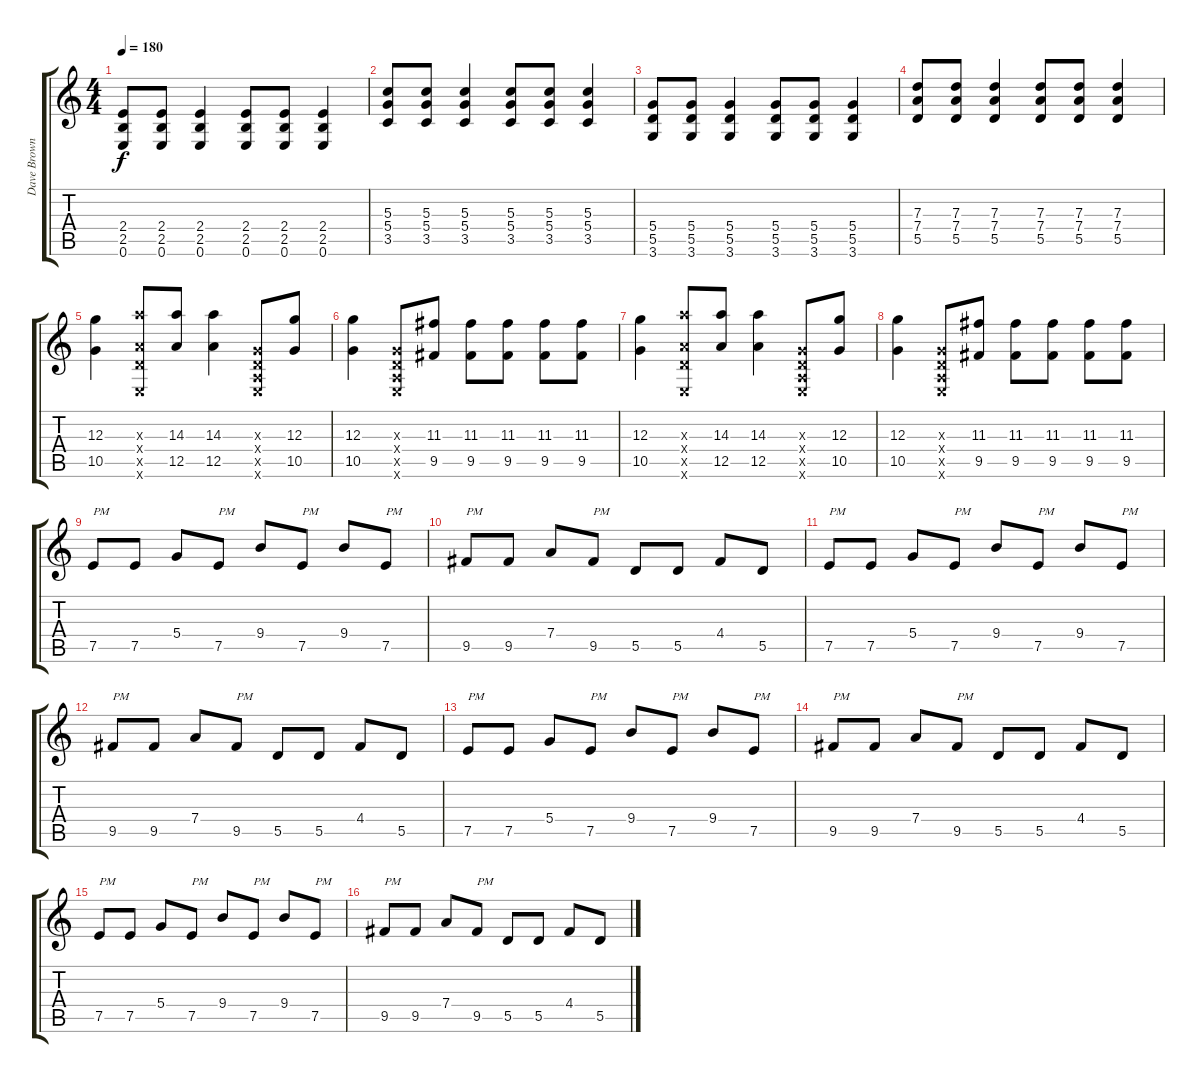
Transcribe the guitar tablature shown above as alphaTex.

\track ("Dave Brownsound" "Dave Brown") {instrument distortionguitar}
\staff {score tabs}
\tuning (E4 B3 G3 D3 A2 E2) {hide}
\ts (4 4)
\tempo 180
\clef g2
\ks c
(2.4 2.5 0.6).8{dy f} (2.4 2.5 0.6).8 (2.4 2.5 0.6).4 (2.4 2.5 0.6).8 (2.4 2.5 0.6).8 (2.4 2.5 0.6).4 |
(5.3 5.4 3.5).8 (5.3 5.4 3.5).8 (5.3 5.4 3.5).4 (5.3 5.4 3.5).8 (5.3 5.4 3.5).8 (5.3 5.4 3.5).4 |
(5.4 5.5 3.6).8 (5.4 5.5 3.6).8 (5.4 5.5 3.6).4 (5.4 5.5 3.6).8 (5.4 5.5 3.6).8 (5.4 5.5 3.6).4 |
(7.3 7.4 5.5).8 (7.3 7.4 5.5).8 (7.3 7.4 5.5).4 (7.3 7.4 5.5).8 (7.3 7.4 5.5).8 (7.3 7.4 5.5).4 |
(12.3 10.5).4 (14.3{x} 0.4{x} 12.5{x} 0.6{x}).8 (14.3 12.5).8 (14.3 12.5).4 (0.3{x} 0.4{x} 0.5{x} 0.6{x}).8 (12.3 10.5).8 |
(12.3 10.5).4 (0.3{x} 0.4{x} 0.5{x} 0.6{x}).8 (11.3 9.5).8 (11.3 9.5).8 (11.3 9.5).8 (11.3 9.5).8 (11.3 9.5).8 |
(12.3 10.5).4 (14.3{x} 0.4{x} 12.5{x} 0.6{x}).8 (14.3 12.5).8 (14.3 12.5).4 (0.3{x} 0.4{x} 0.5{x} 0.6{x}).8 (12.3 10.5).8 |
(12.3 10.5).4 (0.3{x} 0.4{x} 0.5{x} 0.6{x}).8 (11.3 9.5).8 (11.3 9.5).8 (11.3 9.5).8 (11.3 9.5).8 (11.3 9.5).8 |
7.5.8{txt "PM"} 7.5.8 5.4.8 7.5.8{txt "PM"} 9.4.8 7.5.8{txt "PM"} 9.4.8 7.5.8{txt "PM"} |
9.5.8{txt "PM"} 9.5.8 7.4.8 9.5.8{txt "PM"} 5.5.8 5.5.8 4.4.8 5.5.8 |
7.5.8{txt "PM"} 7.5.8 5.4.8 7.5.8{txt "PM"} 9.4.8 7.5.8{txt "PM"} 9.4.8 7.5.8{txt "PM"} |
9.5.8{txt "PM"} 9.5.8 7.4.8 9.5.8{txt "PM"} 5.5.8 5.5.8 4.4.8 5.5.8 |
7.5.8{txt "PM"} 7.5.8 5.4.8 7.5.8{txt "PM"} 9.4.8 7.5.8{txt "PM"} 9.4.8 7.5.8{txt "PM"} |
9.5.8{txt "PM"} 9.5.8 7.4.8 9.5.8{txt "PM"} 5.5.8 5.5.8 4.4.8 5.5.8 |
7.5.8{txt "PM"} 7.5.8 5.4.8 7.5.8{txt "PM"} 9.4.8 7.5.8{txt "PM"} 9.4.8 7.5.8{txt "PM"} |
9.5.8{txt "PM"} 9.5.8 7.4.8 9.5.8{txt "PM"} 5.5.8 5.5.8 4.4.8 5.5.8{txt ""}
